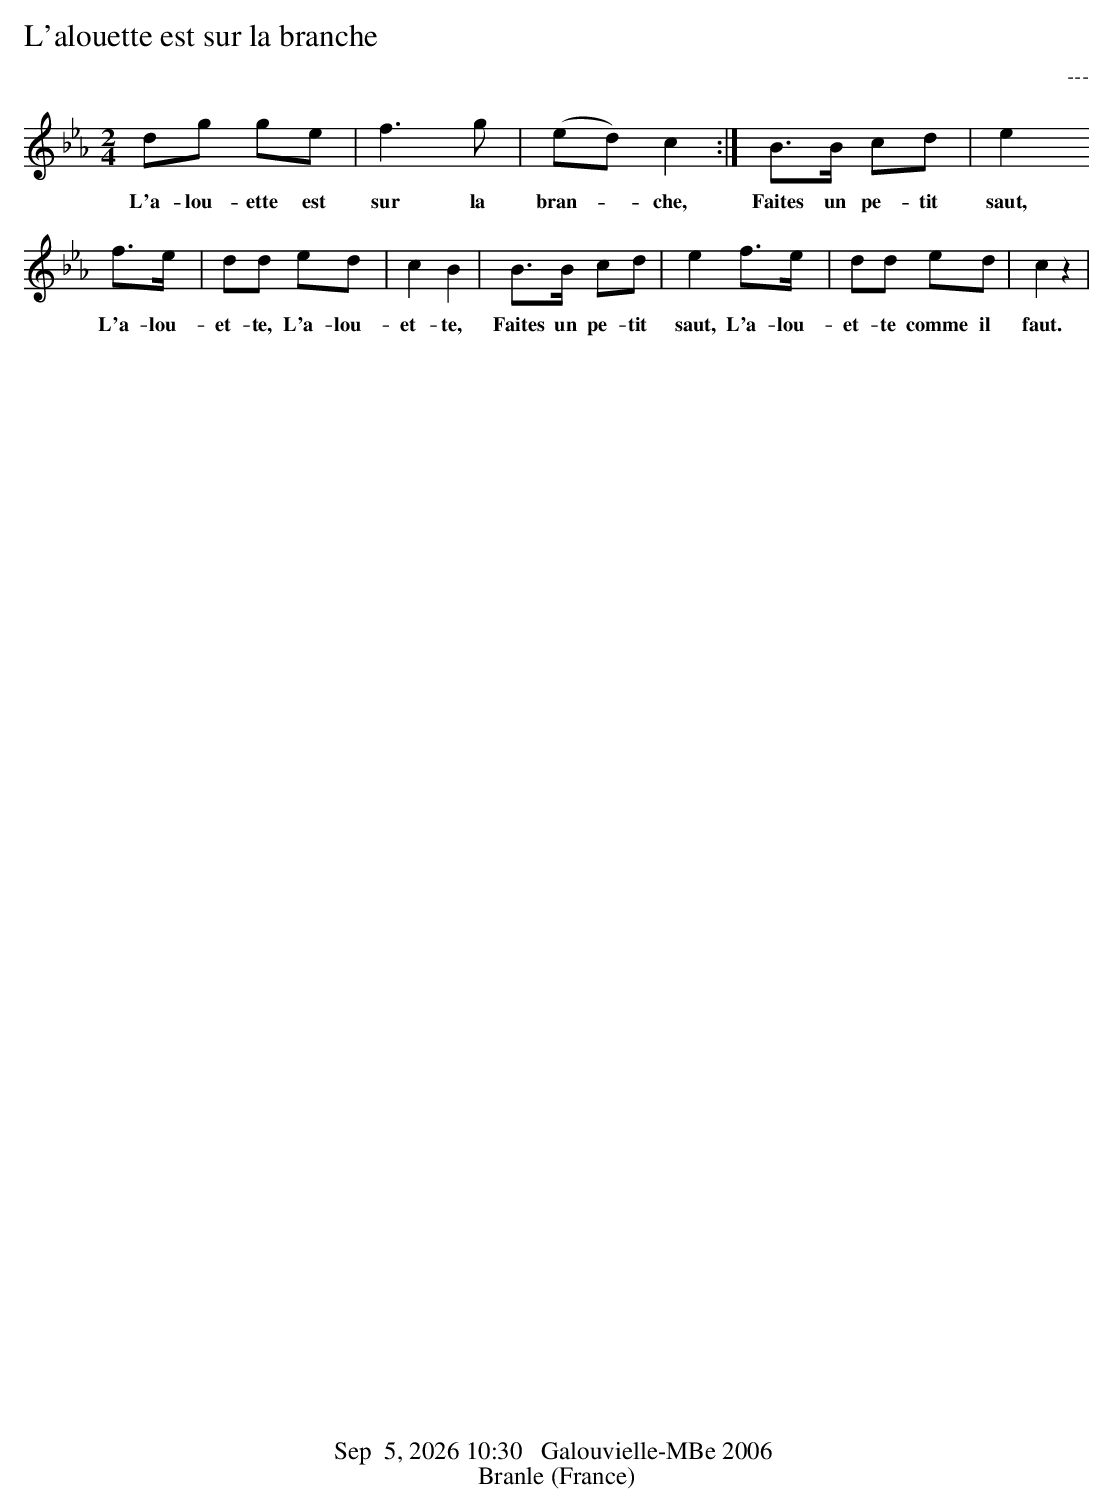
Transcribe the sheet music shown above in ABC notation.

X:1
T:L'alouette est sur la branche
M:2/4
L:1/8
K:Eb
V:1
dg ge|f3 g|(ed) c2:| B>B cd|e2
w:L'a-lou-ette est sur la bran-*che, Faites un pe-tit saut,
f>e|dd ed|c2 B2| B>B cd|e2 f>e|dd ed|c2 z2|
w:L'a-lou-et-te, L'a-lou-et-te, Faites un pe-tit saut, L'a-lou-et-te comme il faut.
